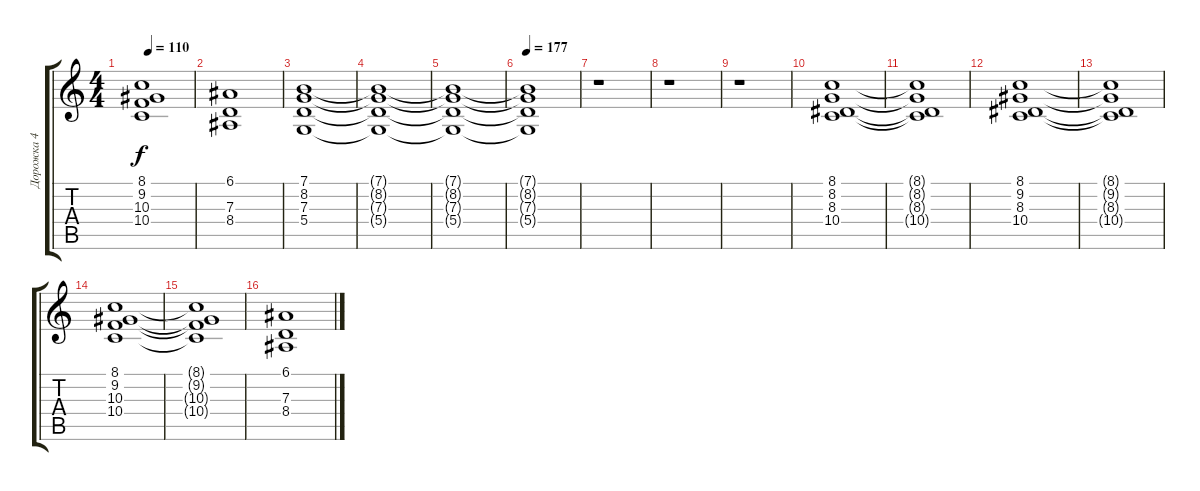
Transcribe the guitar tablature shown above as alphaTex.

\track ("Дорожка 4" "Дорожка 4") {instrument stringensemble1}
\staff {score tabs}
\tuning (E4 B3 G3 D3 A2 E2) {hide}
\ts (4 4)
\tempo 110
\clef g2
\ks c
(8.1{t} 9.2{t} 10.3{t} 10.4{t}).1{dy f} |
(6.1 7.3 8.4).1 |
(7.1 8.2 7.3 5.4).1 |
(7.1{t} 8.2{t} 7.3{t} 5.4{t}).1 |
(7.1{t} 8.2{t} 7.3{t} 5.4{t}).1 |
\tempo 177
(7.1{t} 8.2{t} 7.3{t} 5.4{t}).1 |
r.1 |
r.1 |
r.1 |
(8.1 8.2 8.3 10.4).1 |
(8.1{t} 8.2{t} 8.3{t} 10.4{t}).1 |
(8.1 9.2 8.3 10.4).1 |
(8.1{t} 9.2{t} 8.3{t} 10.4{t}).1 |
(8.1 9.2 10.3 10.4).1 |
(8.1{t} 9.2{t} 10.3{t} 10.4{t}).1 |
(6.1 7.3 8.4).1
